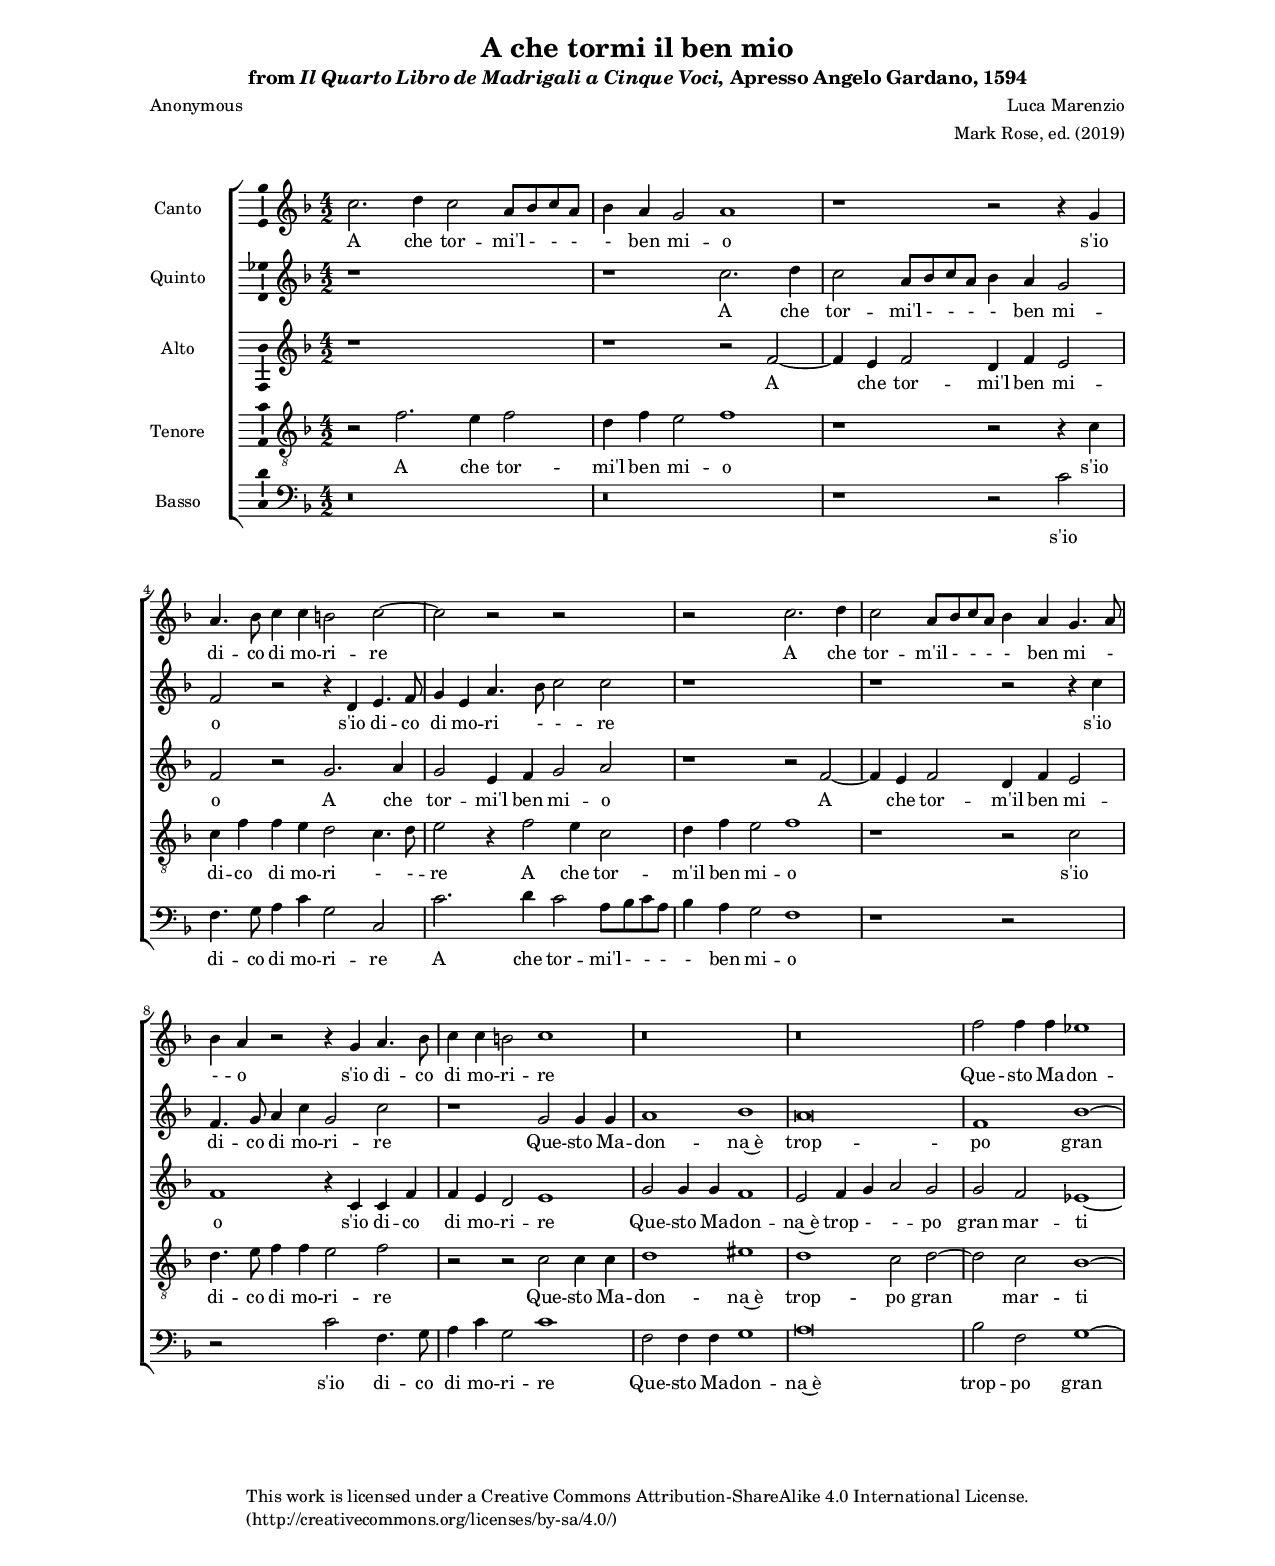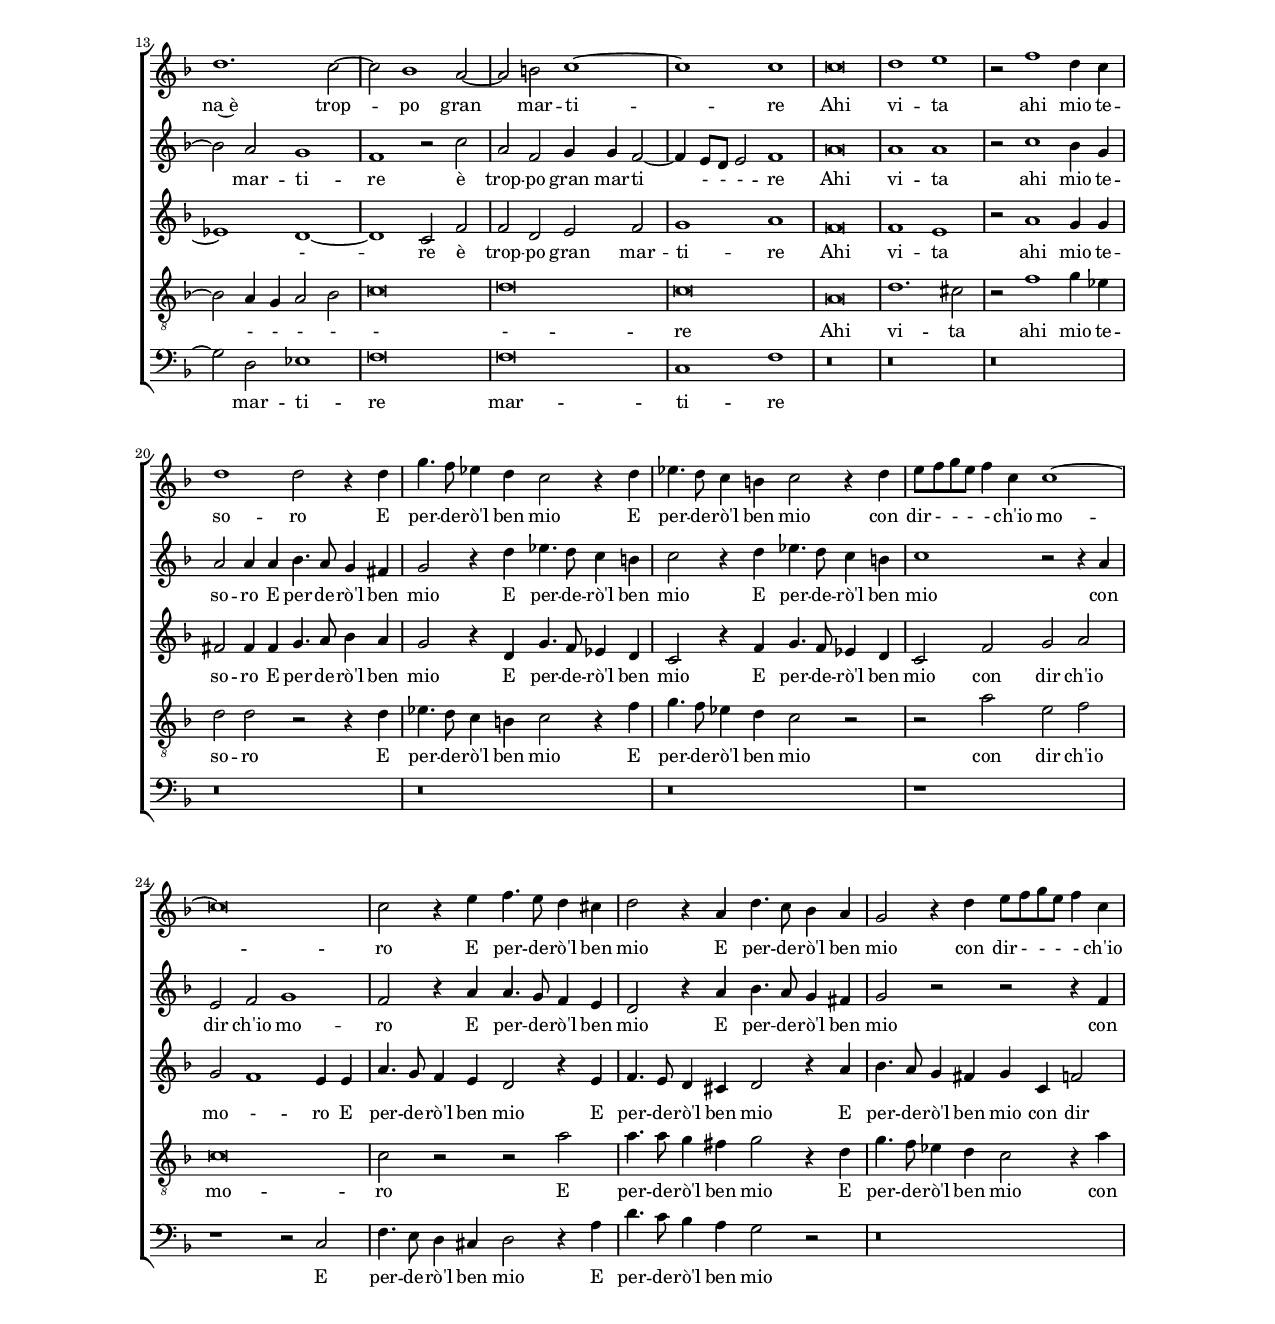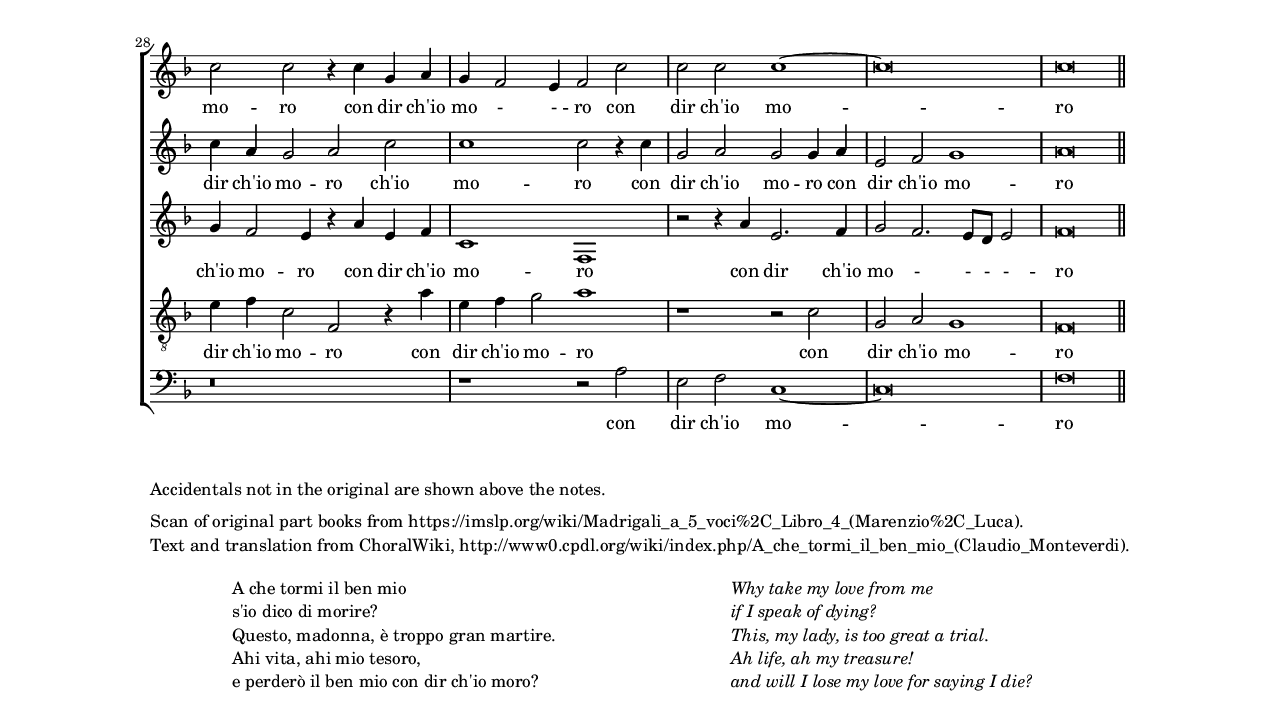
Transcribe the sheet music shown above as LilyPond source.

\language "english"

global = {
  \key f \major
  \time 4/2
}

ficta = { \once \set suggestAccidentals = ##t }

cantoNotes = {
  \transpose c' c'' {
    \set Staff.instrumentName = #"Canto  "

    \clef "treble"
    \relative c' {
      % line 1
      c2. d4 c2 a8 bf8 c8 a8 bf4 a4 g2 a1
      r1 r2 r4 g4 a4. bf8 c4 c4 b2 c1
      r2 r1*2 c2. d4 c2 a8 bf8 c8 a8

      % line 2
      bf4 a4 g4. a8 bf4 a4
      r2 r4 g4 a4. bf8 c4 c4 b2 c1
      r1*4 f2 f4 f4 ef1 d1. c1 bf1 a1 b2 c\breve c1 c\breve d1 e1
      r2 f1 d4 c4

      % line 3
      d1 d2
      r4 d4 g4. f8 ef4 d4 c2
      r4 d4 ef4. d8 c4 b4 c2
      r4 d4 e8 f8 g8 e8 f4 c4 c\breve. c2
      r4 e4 f4. e8 d4 cs4 d2
      r4 a4

      % line 4
      d4. c8 bf4 a4 g2
      r4 d'4 e8 f8 g8 e8 f4 c4 c2 c2
      r4 c4 g4 a4 g4 f2 e4 f2 c'2 c2 c2 c\breve. c\breve
    }
    \override Staff.BarLine.transparent = ##f
    \bar "||"
  }
}

cantoLyrics = \lyricmode {
  % line 1
  A che tor -- mi'l - - - - ben mi -- o
  s'io di -- co di mo -- ri -- re
  A che tor -- m'il - - - - ben mi - - -- o

  % line 2
  s'io di -- co di mo -- ri -- re
  Que -- sto Ma -- don -- na~è trop -- po gran mar -- ti -- re
  Ahi vi -- ta
  ahi mio te --

  % line 3
  so -- ro
  E per -- de -- rò'l ben mio
  E per -- de -- rò'l ben mio
  con dir - - - - ch'io mo -- ro
  E per -- de -- rò'l ben mio
  E

  % line 4
  per -- de -- rò'l ben mio
  con dir - - - - ch'io mo -- ro
  con dir ch'io mo - - -- ro
  con dir ch'io mo -- ro
}

altoNotes = {
  \transpose c' c'' {
    \set Staff.instrumentName = #"Alto  "

    \clef "treble"
    \relative c {
      % line 1
      r1*2 r1 r2 f2. e4 f2 d4 f4 e2 f2
      r2 g2. a4 g2 e4 f4 g2 a2
      r1 r2 f2. e4 f2 d4 f4 e2 f1
      r4 c4 c4 f4

      % line 2
      f4 e4 d2 e1 g2 g4 g4
      f1 e2 
        f4 g4 a2 g2 g2 f2 % ! was: f2. g4 a2 g1 g2 f2
        ef\breve d\breve c2
        f2 f2 d2 e2 f2 g1 a1 f\breve f1 e1
      r2 a1 g4 g4

      % line 3
      fs2 fs4 fs4 g4. a8 bf4 a4 g2
      r4 d4 g4. f8 ef4 d4 c2
      r4 f4 g4. f8 ef4 d4 c2 f2 g2 a2 g2 f1 e4 e4 a4. g8 f4 e4

      % line 4
      d2
      r4 e4 f4. e8 d4 cs4 d2
      r4 a'4 bf4. a8 g4 fs4 g4 c,4 f2 g4 f2 e4
      r4 a4 e4 f4 c1 f,1
      r2 r4 a'4 e2. f4 g2 f2. e8 d8 e2 f\breve
    }
  }
}

altoLyrics = \lyricmode {
  % line 1
  A che tor -- mi'l ben mi -- o
  A che tor -- mi'l ben mi -- o
  A che tor -- m'il ben mi -- o
  s'io di -- co

  % line 2
  di mo -- ri -- re
  Que -- sto Ma -- don -- na~è trop - - -- po gran mar -- ti - -- re
  è trop -- po gran mar -- ti -- re
  Ahi vi -- ta
  ahi mio te --

  % line 3
  so -- ro
  E per -- de -- rò'l ben mio
  E per -- de -- rò'l ben mio
  E per -- de -- rò'l ben mio
  con dir ch'io mo - -- ro
  E per -- de -- rò'l ben

  % line 4
  mio
  E per -- de -- rò'l ben mio
  E per -- de -- rò'l ben mio
  con dir ch'io mo -- ro
  con dir ch'io mo -- ro
  con dir ch'io mo - - - - -- ro
}

tenoreNotes = {
  \transpose c' c' {
    \set Staff.instrumentName = #"Tenore  "

    \clef "treble_8"
    \relative c' {
      % line 1
      r2 f2. e4 f2 d4 f4 e2 f1
      r1 r2 r4 c4 c4 f4 f4 e4 d2 c4. d8 e2
      r4 f2 e4 c2 d4 f4 e2 f1
      r1

      % line 2
      r2 c2 d4. e8 f4 f4 e2 f2
      r2 % Looks like r1 in the score
      r2 c2 c4 c4 d1 es1 d1 c2
        d1 % ! was: d1.
        c2 bf1. a4 g4 a2 bf2 c\breve
        d\breve c\breve
      %r1 % ! maybe a mark in the score?
      a\breve d1. cs2
      r2 f1 g4 ef4

      % line 3
      d2 d2
      r2 r4 d4 ef4. d8 c4 b4 c2
      r4 f4 g4. f8 ef4 d4 c2
      r2
      r2 a'2 e2 f2 c\breve c2
      r2
      r2 a'2 a4. a8 g4 fs4 g2
      r4 d4

      % line 4
      g4. f8 ef4 d4 c2
      r4 a'4 e4 f4 c2 f,2
      r4 a'4 e4 f4 g2 a1
      r1
      r2
      c,2 g2 a2 g1 f\breve
    }
  }
}

tenoreLyrics = \lyricmode {
  % line 1
  A che tor -- mi'l ben mi -- o
  s'io di -- co di mo -- ri - - -- re
  A che tor -- m'il ben mi -- o

  % line 2
  s'io di -- co di mo -- ri -- re
  Que -- sto Ma -- don -- na~è trop -- po gran mar -- ti - - - - - - -- re
  Ahi vi -- ta
  ahi mio te --

  % line 3
  so -- ro
  E per -- de -- rò'l ben mio
  E per -- de -- rò'l ben mio
  con dir ch'io mo -- ro
  E per -- de -- rò'l ben mio
  E

  % line 4
  per -- de -- rò'l ben mio
  con dir ch'io mo -- ro
  con dir ch'io mo -- ro
  con dir ch'io mo -- ro
}

bassoNotes = {
  \transpose c' c' {
    \set Staff.instrumentName = #"Basso  "

    \clef "bass"
    \relative c' {
      % line 1
      r1*4 r1 r2 c2 f,4. g8 a4 c4 g2 c,2 c'2. d4 c2 a8 bf8 c8 a8 bf4 a4 g2 f1
      r1 r1*2 c'2 f,4. g8
      
      % line 2
      a4 c4 g2 c1 f,2 f4 f4 g1 a\breve bf2 f2 g1. d2 ef1 f\breve f\breve
        c1 f1
      r1*12
      r1*2 r1 r2 c2 f4. e8 d4 cs4 d2
      r4 a'4 d4. c8

      % line 3
      bf4 a4 g2
      r2 r1*4 r1 r2 a2 e2 f2 c\breve. f\breve
    }
  }
}

bassoLyrics = \lyricmode {
  % line 1
  s'io di -- co di mo -- ri -- re
  A che tor -- mi'l - - - - ben mi -- o
  s'io di -- co

  % line 2
  di mo -- ri -- re
  Que -- sto Ma -- don -- na~è trop -- po gran mar -- ti -- re
  mar -- ti -- re
  E per -- de -- rò'l ben mio
  E per -- de --

  % line 3
  rò'l ben mio
  con dir ch'io mo -- ro
}

quintoNotes = {
  \transpose c' c' {
    \set Staff.instrumentName = #"Quinto  "

    \clef "treble"
    \relative c'' {
      % line 1
      r1*2 r1 c2. d4 c2 a8 bf8 c8 a8 bf4 a4 g2 f2
      r2 r4 d4 e4. f8 g4 e4 a4. bf8 c2 c2
      r1*2 r1 r2 r4 c4
      
      % line 2
      f,4. g8 a4 c4 g2 c2
      r1 g2 g4 g4 a1 bf1 a\breve f1 bf1. a2 g1 f1
      r2 c'2 a2 f2 g4 g4 f2. e8 d8 e2 f1 a\breve a1 a1

      % line 3
      r2 c1 bf4 g4 a2 a4 a4 bf4. a8 g4 fs4 g2
      r4 d'4 ef4. d8 c4 b4 c2
      r4 d4 ef4. d8 c4 b4 c1
      r2 r4 a4 e2 f2 g1 f2
      r4 a4

      % line 4
      a4. g8 f4 e4 d2
      r4 a'4 bf4. a8 g4 fs4 g2
      r2 r2 r4 f4 c'4 a4 g2 a2 c2 c1 c2
      r4 c4 g2 a2 g2 g4 a4 e2 f2 g1 a\breve
    }
  }
}

quintoLyrics = \lyricmode {
  % line 1
  A che tor -- mi'l - - - - ben mi -- o
  s'io di -- co di mo -- ri - - -- re
  s'io

  % line 2
  di -- co di mo -- ri -- re
  Que -- sto Ma -- don -- na~è trop -- po gran mar -- ti -- re
  è trop -- po gran mar -- ti - - - -- re
  Ahi vi -- ta

  % line 3
  ahi mio te -- so -- ro
  E per -- de -- rò'l ben mio
  E per -- de -- rò'l ben mio
  E per -- de -- rò'l ben mio
  con dir ch'io mo -- ro
  E

  % line 4
  per -- de -- rò'l ben mio
  E per -- de -- rò'l ben mio
  con dir ch'io mo -- ro
  ch'io mo -- ro
  con dir ch'io mo -- ro
  con dir ch'io mo -- ro
}

\header{
  title = "A che tormi il ben mio"
  subtitle = \markup { from \italic { Il Quarto Libro de Madrigali a Cinque Voci, } Apresso Angelo Gardano, 1594 }
  composer = "Luca Marenzio"
  arranger = "Mark Rose, ed. (2019)"
  poet = "Anonymous"
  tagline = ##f
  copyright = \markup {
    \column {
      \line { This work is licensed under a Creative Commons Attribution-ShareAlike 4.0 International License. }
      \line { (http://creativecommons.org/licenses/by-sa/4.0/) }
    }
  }
}

#(set-global-staff-size 15)

\paper {
  #(include-special-characters) % So we can use HTML entities.
  #(set-paper-size "letter")

  left-margin = 1\in
  right-margin = 1\in
  top-margin = 0.5\in
  bottom-margin = 0.5\in

  oddHeaderMarkup = \markup \null
  evenHeaderMarkup = \markup \null

  ragged-bottom = ##t
  system-system-spacing #'basic-distance = 15
}

\markup { \vspace #1 }

\score {
  \new ChoirStaff = choirStaff <<
    \new Voice = "cantoNotes" \with {
      \remove "Note_heads_engraver"
      \consists "Completion_heads_engraver"
      \remove "Rest_engraver"
      \consists "Completion_rest_engraver"
    } << \global \cantoNotes >>
    \new Lyrics = "cantoLyrics"
      \lyricsto cantoNotes { \cantoLyrics }

    \new Voice = "quintoNotes" \with {
      \remove "Note_heads_engraver"
      \consists "Completion_heads_engraver"
      \remove "Rest_engraver"
      \consists "Completion_rest_engraver"
    } << \global \quintoNotes >>
    \new Lyrics = "quintoLyrics"
      \lyricsto quintoNotes { \quintoLyrics }

    \new Voice = "altoNotes" \with {
      \remove "Note_heads_engraver"
      \consists "Completion_heads_engraver"
      \remove "Rest_engraver"
      \consists "Completion_rest_engraver"
    } << \global \altoNotes >>
    \new Lyrics = "altoLyrics" \lyricsto altoNotes { \altoLyrics }

    \new Voice = "tenoreNotes" \with {
      \remove "Note_heads_engraver"
      \consists "Completion_heads_engraver"
      \remove "Rest_engraver"
      \consists "Completion_rest_engraver"
    } << \global \tenoreNotes >>
    \new Lyrics = "tenoreLyrics" \lyricsto tenoreNotes { \tenoreLyrics }

    \new Voice = "bassoNotes" \with {
      \remove "Note_heads_engraver"
      \consists "Completion_heads_engraver"
      \remove "Rest_engraver"
      \consists "Completion_rest_engraver"
    } << \global \bassoNotes >>
    \new Lyrics = "bassoLyrics" \lyricsto bassoNotes { \bassoLyrics }
  >>

  \layout {
    \context {
      \Score

      % incipit should not start with a start delimiter
      \remove "System_start_delimiter_engraver"
    }

    \context {
      \Voice

      \consists "Ambitus_engraver"

      % The command below can be commented out in
      % short scores, but especially for large scores you
      % will typically yield better line breaking and improve
      % overall spacing if you do not comment the command out.

      \remove "Forbid_line_break_engraver"
    }
  }
  \midi { }
}

\markuplist {
  \vspace #1
  \wordwrap-lines {
    Accidentals not in the original are shown above the notes.
  }
  \vspace #0.5
  \column {
    \line { Scan of original part books from https://imslp.org/wiki/Madrigali_a_5_voci%2C_Libro_4_(Marenzio%2C_Luca). }
    \line { Text and translation from ChoralWiki, http://www0.cpdl.org/wiki/index.php/A_che_tormi_il_ben_mio_(Claudio_Monteverdi). }
  }
  \vspace #1
}

\markup {
  \fill-line {
    \hspace #1
    \column {
      \line { A che tormi il ben mio }
      \line { s'io dico di morire? }
      \line { Questo, madonna, è troppo gran martire. }
      \line { Ahi vita, ahi mio tesoro, }
      \line { e perderò il ben mio con dir ch'io moro? }
    }
    \hspace #2
    \column \italic {
      \line { Why take my love from me }
      \line { if I speak of dying? }
      \line { This, my lady, is too great a trial. }
      \line { Ah life, ah my treasure! }
      \line { and will I lose my love for saying I die? }
    }
    \hspace #1
  }
}


\version "2.18.2"  % necessary for upgrading to future LilyPond versions.
